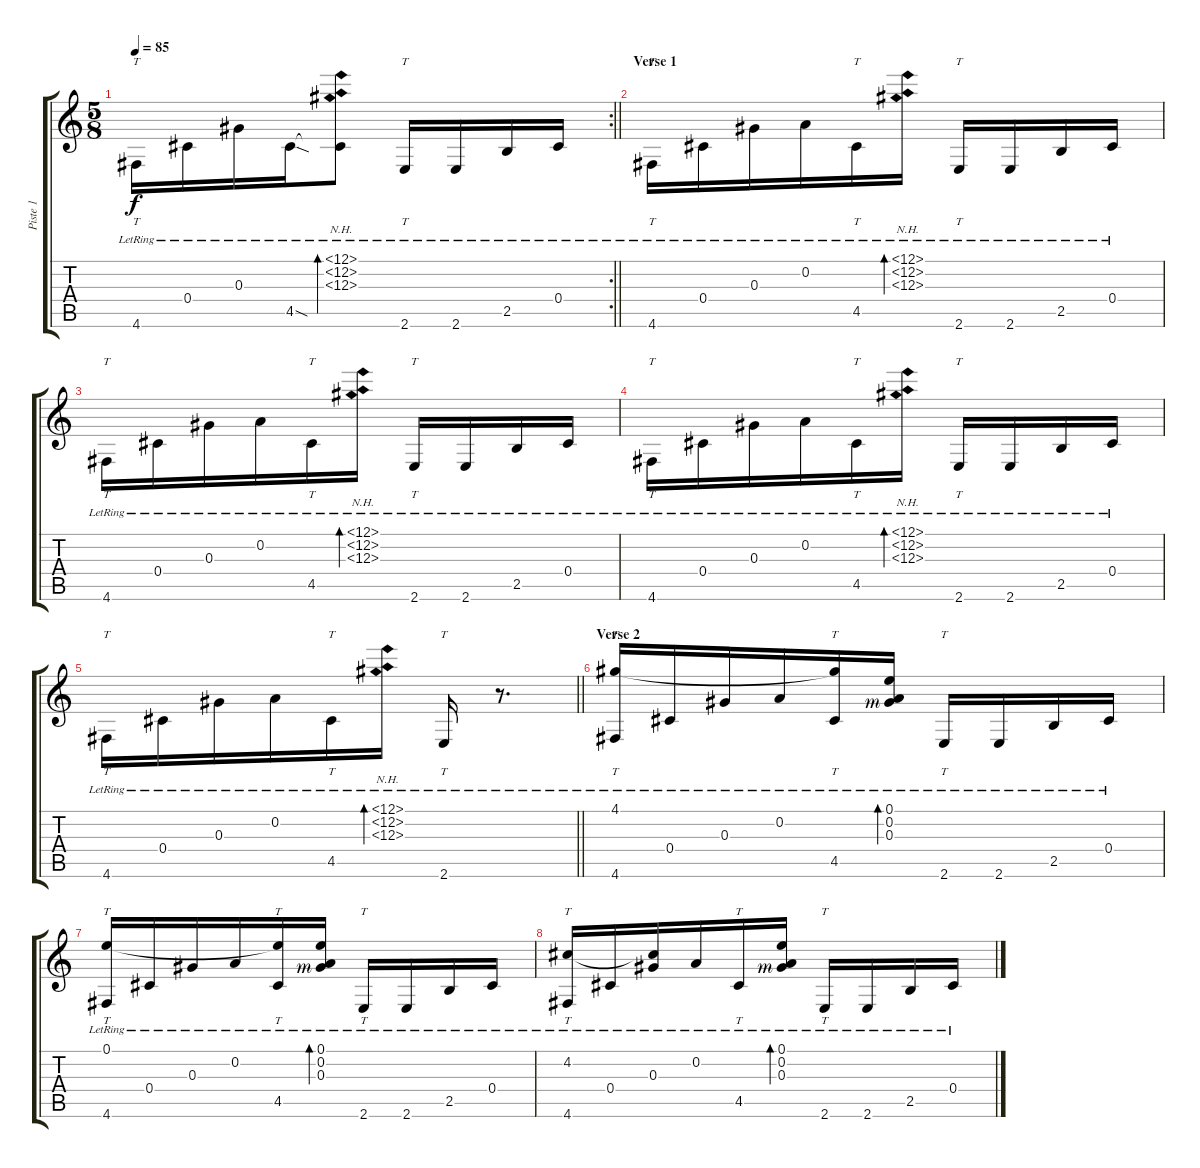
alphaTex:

\track ("Piste 1" "Piste 1") {instrument acousticguitarsteel}
\staff {score tabs}
\tuning (E4 A3 Ab3 Db3 A2 D2) {hide}
\rc 2
\ts (5 8)
\tempo 85
\clef g2
\barLineRight lightlight
\ks c
4.6{lr}.16{tt dy f} 0.4{lr}.16 0.3{lr}.16 4.5{sod lr}.16 (12.1{nh lr} 12.2{nh lr} 12.3{nh lr} 4.5{t}).8{bd 60} 2.6{lr}.16{tt} 2.6{lr}.16 2.5{lr}.16 0.4{lr}.16 |
\section ("" "Verse 1")
4.6{lr}.16{tt} 0.4{lr}.16 0.3{lr}.16 0.2{lr}.16 4.5{lr}.16{tt} (0.1{nh lr} 0.2{nh lr} 0.3{nh lr}).16{bd 60} 2.6{lr}.16{tt} 2.6{lr}.16 2.5{lr}.16 0.4{lr}.16 |
4.6{lr}.16{tt} 0.4{lr}.16 0.3{lr}.16 0.2{lr}.16 4.5{lr}.16{tt} (0.1{nh lr} 0.2{nh lr} 0.3{nh lr}).16{bd 60} 2.6{lr}.16{tt} 2.6{lr}.16 2.5{lr}.16 0.4{lr}.16 |
4.6{lr}.16{tt} 0.4{lr}.16 0.3{lr}.16 0.2{lr}.16 4.5{lr}.16{tt} (0.1{nh lr} 0.2{nh lr} 0.3{nh lr}).16{bd 60} 2.6{lr}.16{tt} 2.6{lr}.16 2.5{lr}.16 0.4{lr}.16 |
\barLineRight lightlight
4.6{lr}.16{tt} 0.4{lr}.16 0.3{lr}.16 0.2{lr}.16 4.5{lr}.16{tt} (0.1{nh lr} 0.2{nh lr} 0.3{nh lr}).16{bd 60} 2.6{lr}.16{tt} r.8{d} |
\section ("" "Verse 2")
(4.1 4.6{lr}).16{tt} 0.4{lr}.16 0.3{lr}.16 0.2{lr}.16 (4.1{t} 4.5{lr}).16{tt} (0.1{lr} 0.2{lr} 0.3{lr rf 3}).16{bd 60} 2.6{lr}.16{tt} 2.6{lr}.16 2.5{lr}.16 0.4{lr}.16 |
(0.1 4.6{lr}).16{tt} 0.4{lr}.16 0.3{lr}.16 0.2{lr}.16 (0.1{t} 4.5{lr}).16{tt} (0.1{lr} 0.2{lr} 0.3{lr rf 3}).16{bd 60} 2.6{lr}.16{tt} 2.6{lr}.16 2.5{lr}.16 0.4{lr}.16 |
(4.2 4.6{lr}).16{tt} 0.4{lr}.16 (4.2{t} 0.3{lr}).16 0.2{lr}.16 4.5{lr}.16{tt} (0.1{lr} 0.2{lr} 0.3{lr rf 3}).16{bd 60} 2.6{lr}.16{tt} 2.6{lr}.16 2.5{lr}.16 0.4{lr}.16
